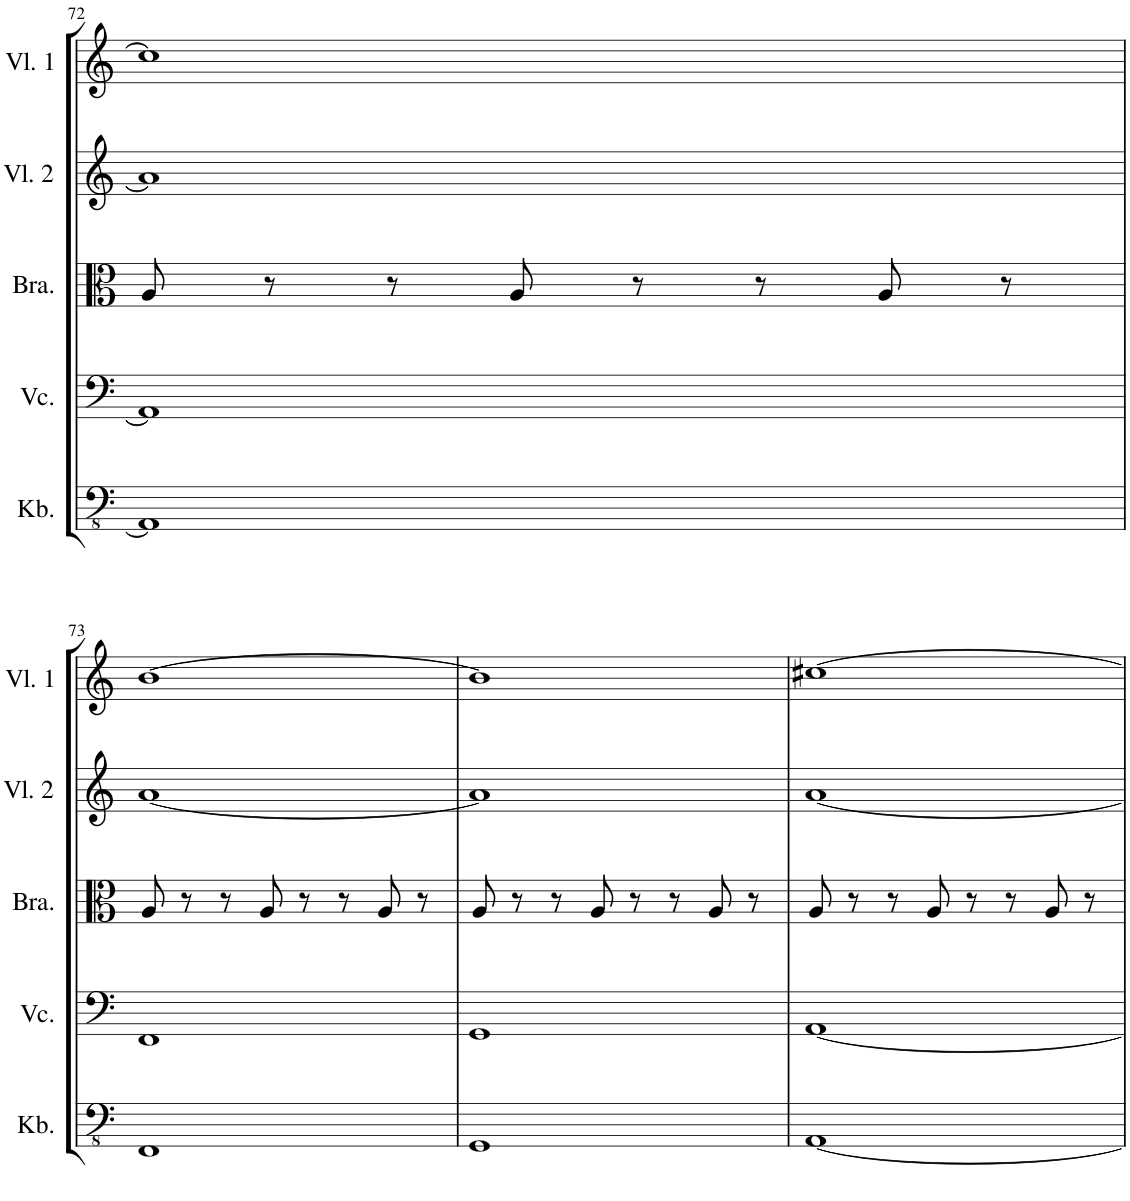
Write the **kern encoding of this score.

**kern	**kern	**kern	**kern	**kern
*part5	*part4	*part3	*part2	*part1
*staff5	*staff4	*staff3	*staff2	*staff1
*I"Kontrabass	*I"Violoncello	*I"Bratsche	*I"Violine 2	*I"Violine 1
*I'Kb.	*I'Vc.	*I'Bra.	*I'Vl. 2	*I'Vl. 1
!!LO:PB:g=z
*clefFv4	*clefF4	*clefC3	*clefG2	*clefG2
*Trd7c12	*	*	*	*
*k[]	*k[]	*k[]	*k[]	*k[]
*M8/8	*M8/8	*M8/8	*M8/8	*M8/8
=72	=72	=72	=72	=72
1AAA]	1AA]	8A/	1a]	1cc#]
.	.	8r	.	.
.	.	8r	.	.
.	.	8A/	.	.
.	.	8r	.	.
.	.	8r	.	.
.	.	8A/	.	.
.	.	8r	.	.
!!LO:LB:g=z
=73	=73	=73	=73	=73
1FFF	1FF	8A/	[1a	[1b
.	.	8r	.	.
.	.	8r	.	.
.	.	8A/	.	.
.	.	8r	.	.
.	.	8r	.	.
.	.	8A/	.	.
.	.	8r	.	.
=74	=74	=74	=74	=74
1GGG	1GG	8A/	1a]	1b]
.	.	8r	.	.
.	.	8r	.	.
.	.	8A/	.	.
.	.	8r	.	.
.	.	8r	.	.
.	.	8A/	.	.
.	.	8r	.	.
=75	=75	=75	=75	=75
[1AAA	[1AA	8A/	[1a	[1cc#X
.	.	8r	.	.
.	.	8r	.	.
.	.	8A/	.	.
.	.	8r	.	.
.	.	8r	.	.
.	.	8A/	.	.
.	.	8r	.	.
=	=	=	=	=
*-	*-	*-	*-	*-
